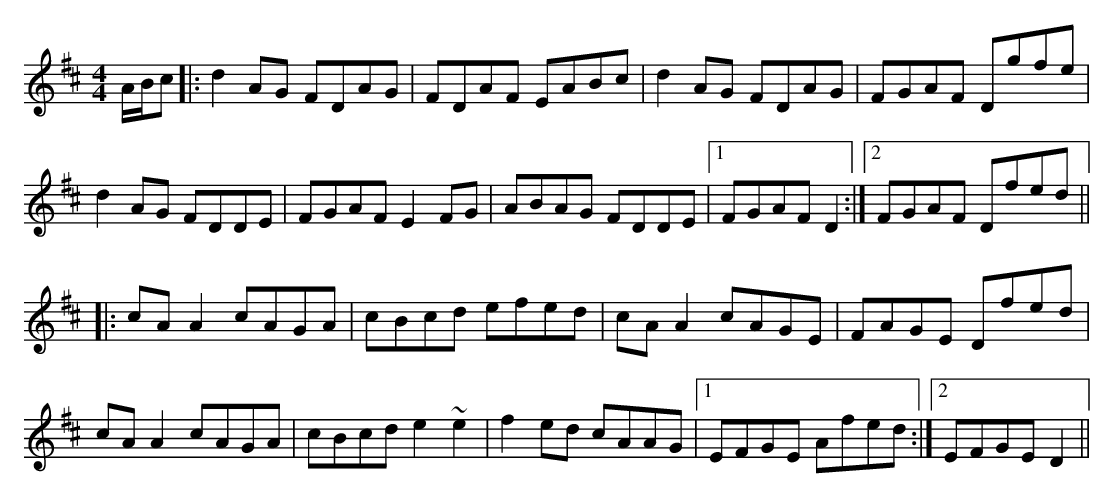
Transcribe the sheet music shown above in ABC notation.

X:1
M:4/4
K:D
A/B/c|:d2AG FDAG|FDAF EABc|d2AG FDAG|FGAF Dgfe|
d2AG FDDE|FGAF E2FG|ABAG FDDE|1 FGAF D2:|2 FGAF Dfed||
|:cAA2 cAGA|cBcd efed|cAA2 cAGE|FAGE Dfed|
cAA2 cAGA|cBcd e2~e2|f2ed cAAG|1 EFGE Afed:|2 EFGE D2||
